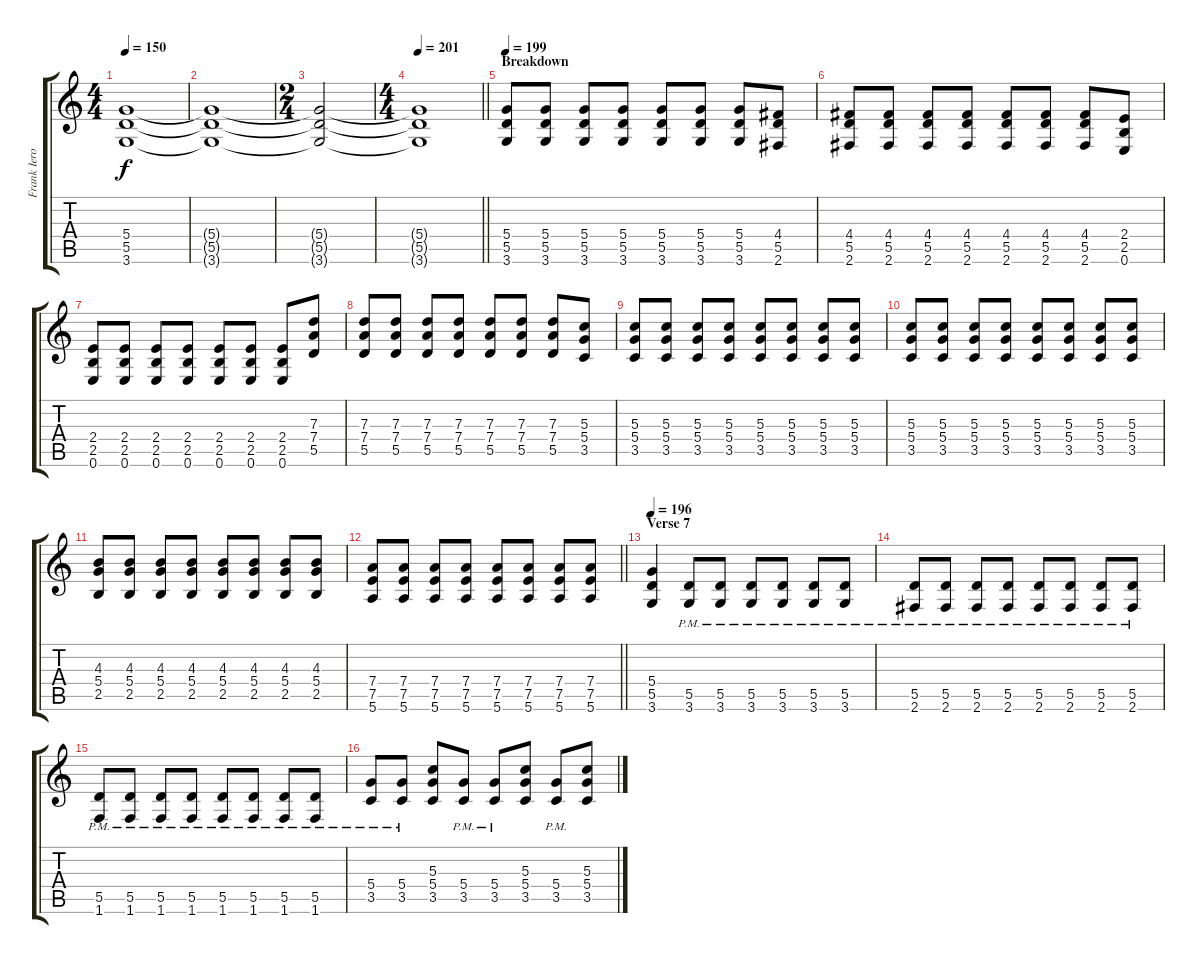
\track ("Frank Iero (rhythm guitar)" "Frank Iero") {instrument distortionguitar}
\staff {score tabs}
\tuning (E4 B3 G3 D3 A2 E2) {hide}
\ts (4 4)
\tempo 150
\clef g2
\ks c
(5.4 5.5 3.6).1{dy f volume 4} |
(5.4{t} 5.5{t} 3.6{t}).1 |
\ts (2 4)
(5.4{t} 5.5{t} 3.6{t}).2 |
\ts (4 4)
\tempo 201
\barLineRight lightlight
(5.4{t} 5.5{t} 3.6{t}).1 |
\section ("" "Breakdown")
\tempo 199
(5.4 5.5 3.6).8{volume 13 balance 8} (5.4 5.5 3.6).8 (5.4 5.5 3.6).8 (5.4 5.5 3.6).8 (5.4 5.5 3.6).8 (5.4 5.5 3.6).8 (5.4 5.5 3.6).8 (4.4 5.5 2.6).8 |
(4.4 5.5 2.6).8 (4.4 5.5 2.6).8 (4.4 5.5 2.6).8 (4.4 5.5 2.6).8 (4.4 5.5 2.6).8 (4.4 5.5 2.6).8 (4.4 5.5 2.6).8 (2.4 2.5 0.6).8 |
(2.4 2.5 0.6).8 (2.4 2.5 0.6).8 (2.4 2.5 0.6).8 (2.4 2.5 0.6).8 (2.4 2.5 0.6).8 (2.4 2.5 0.6).8 (2.4 2.5 0.6).8 (7.3 7.4 5.5).8 |
(7.3 7.4 5.5).8 (7.3 7.4 5.5).8 (7.3 7.4 5.5).8 (7.3 7.4 5.5).8 (7.3 7.4 5.5).8 (7.3 7.4 5.5).8 (7.3 7.4 5.5).8 (5.3 5.4 3.5).8 |
(5.3 5.4 3.5).8 (5.3 5.4 3.5).8 (5.3 5.4 3.5).8 (5.3 5.4 3.5).8 (5.3 5.4 3.5).8 (5.3 5.4 3.5).8 (5.3 5.4 3.5).8 (5.3 5.4 3.5).8 |
(5.3 5.4 3.5).8 (5.3 5.4 3.5).8 (5.3 5.4 3.5).8 (5.3 5.4 3.5).8 (5.3 5.4 3.5).8 (5.3 5.4 3.5).8 (5.3 5.4 3.5).8 (5.3 5.4 3.5).8 |
(4.3 5.4 2.5).8 (4.3 5.4 2.5).8 (4.3 5.4 2.5).8 (4.3 5.4 2.5).8 (4.3 5.4 2.5).8 (4.3 5.4 2.5).8 (4.3 5.4 2.5).8 (4.3 5.4 2.5).8 |
\barLineRight lightlight
(7.4 7.5 5.6).8 (7.4 7.5 5.6).8 (7.4 7.5 5.6).8 (7.4 7.5 5.6).8 (7.4 7.5 5.6).8 (7.4 7.5 5.6).8 (7.4 7.5 5.6).8 (7.4 7.5 5.6).8 |
\section ("" "Verse 7")
\tempo 196
(5.4 5.5 3.6).4 (5.5{pm} 3.6{pm}).8 (5.5{pm} 3.6{pm}).8 (5.5{pm} 3.6{pm}).8 (5.5{pm} 3.6{pm}).8 (5.5{pm} 3.6{pm}).8 (5.5{pm} 3.6{pm}).8 |
(5.5{pm} 2.6{pm}).8 (5.5{pm} 2.6{pm}).8 (5.5{pm} 2.6{pm}).8 (5.5{pm} 2.6{pm}).8 (5.5{pm} 2.6{pm}).8 (5.5{pm} 2.6{pm}).8 (5.5{pm} 2.6{pm}).8 (5.5{pm} 2.6{pm}).8 |
(5.5{pm} 1.6{pm}).8 (5.5{pm} 1.6{pm}).8 (5.5{pm} 1.6{pm}).8 (5.5{pm} 1.6{pm}).8 (5.5{pm} 1.6{pm}).8 (5.5{pm} 1.6{pm}).8 (5.5{pm} 1.6{pm}).8 (5.5{pm} 1.6{pm}).8 |
(5.4{pm} 3.5{pm}).8 (5.4{pm} 3.5{pm}).8 (5.3 5.4 3.5).8 (5.4{pm} 3.5{pm}).8 (5.4{pm} 3.5{pm}).8 (5.3 5.4 3.5).8 (5.4{pm} 3.5{pm}).8 (5.3 5.4 3.5).8
